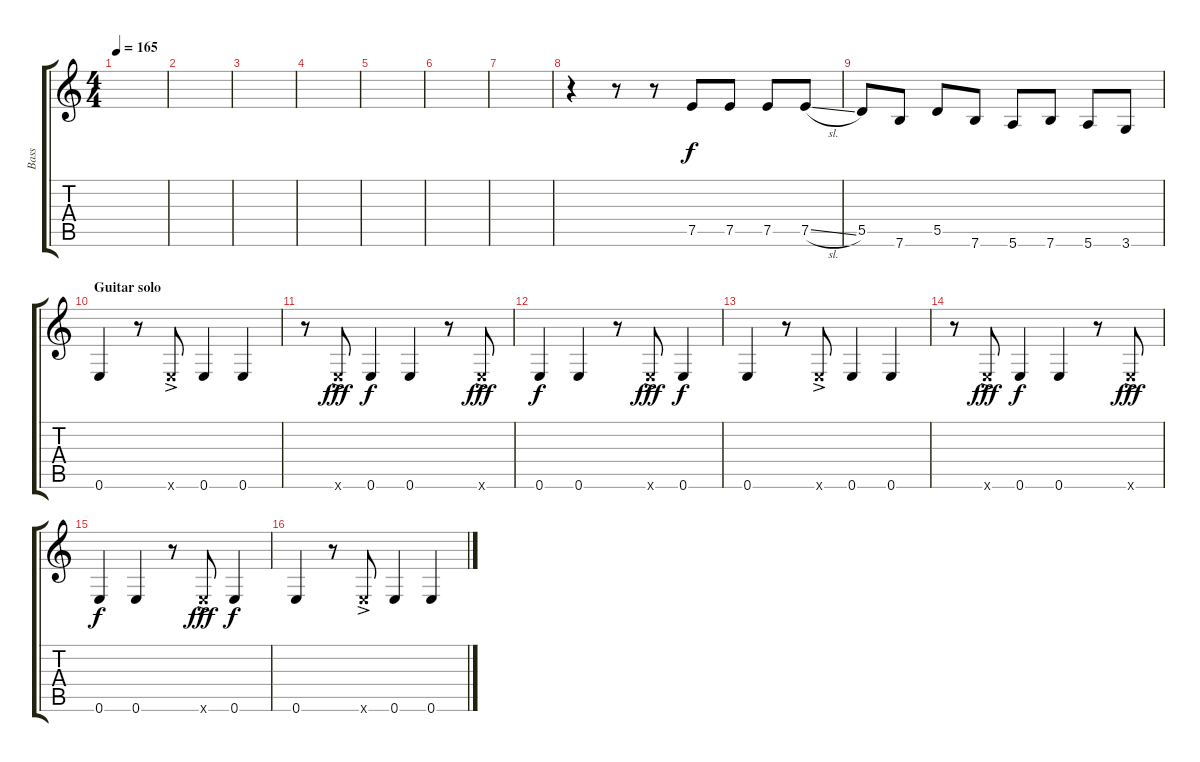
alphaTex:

\track ("Bass" "Bass") {instrument electricbassfinger}
\staff {score tabs}
\tuning (E4 B3 G3 D3 A2 E2) {hide}
\ts (4 4)
\tempo 165
\clef g2
\ks c
|
|
|
|
|
|
|
r.4 r.8 r.8 7.5.8 7.5.8 7.5.8 7.5{sl}.8 |
5.5.8 7.6.8 5.5.8 7.6.8 5.6.8 7.6.8 5.6.8 3.6.8 |
\section ("" "Guitar solo")
0.6.4 r.8 0.6{ac x}.8 0.6.4 0.6.4 |
r.8 0.6{ac x}.8{dy fff} 0.6.4{dy f} 0.6.4 r.8 0.6{ac x}.8{dy fff} |
0.6.4{dy f} 0.6.4 r.8 0.6{ac x}.8{dy fff} 0.6.4{dy f} |
0.6.4 r.8 0.6{ac x}.8 0.6.4 0.6.4 |
r.8 0.6{ac x}.8{dy fff} 0.6.4{dy f} 0.6.4 r.8 0.6{ac x}.8{dy fff} |
0.6.4{dy f} 0.6.4 r.8 0.6{ac x}.8{dy fff} 0.6.4{dy f} |
0.6.4 r.8 0.6{ac x}.8 0.6.4 0.6.4
